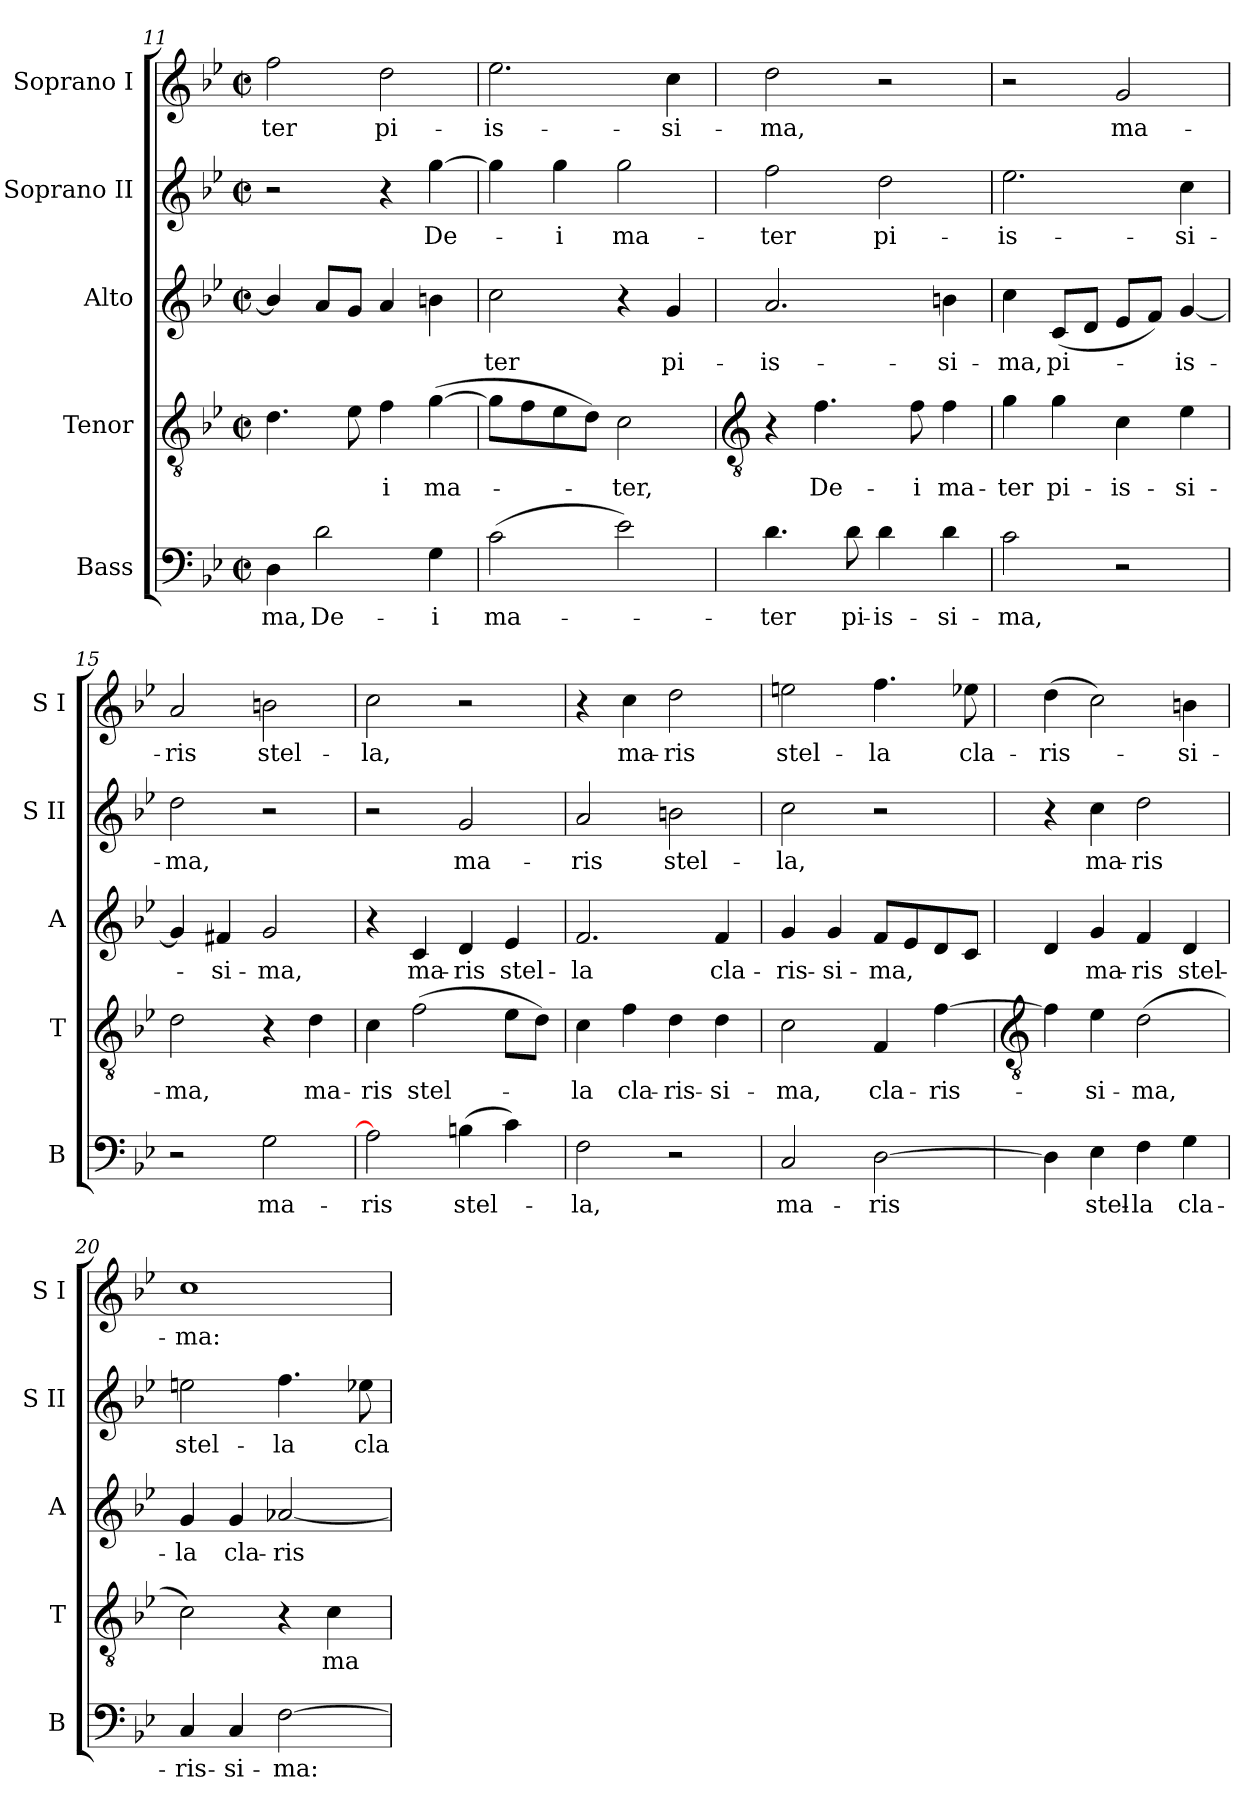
**kern	**text	**kern	**text	**kern	**text	**kern	**text	**kern	**text
*part5	*part5	*part4	*part4	*part3	*part3	*part2	*part2	*part1	*part1
*staff5	*staff5	*staff4	*staff4	*staff3	*staff3	*staff2	*staff2	*staff1	*staff1
*I"Bass	*	*I"Tenor	*	*I"Alto	*	*I"Soprano II	*	*I"Soprano I	*
*I'B	*	*I'T	*	*I'A	*	*I'S II	*	*I'S I	*
*clefF4	*	*clefGv2	*	*clefG2	*	*clefG2	*	*clefG2	*
*k[b-e-]	*	*k[b-e-]	*	*k[b-e-]	*	*k[b-e-]	*	*k[b-e-]	*
*B-:	*	*B-:	*	*B-:	*	*B-:	*	*B-:	*
*M2/2	*	*M2/2	*	*M2/2	*	*M2/2	*	*M2/2	*
*met(c|)	*	*met(c|)	*	*met(c|)	*	*met(c|)	*	*met(c|)	*
=11	=11	=11	=11	=11	=11	=11	=11	=11	=11
!	!LO:LY:b	!	!	!	!	!	!	!	!LO:LY:b
4D	-ma,	4.d	.	4b-/]	.	2r	.	2ff	-ter
!	!LO:LY:b	!	!	!	!	!	!	!	!
2d	De-	.	.	8aL	.	.	.	.	.
.	.	8e-	.	8gJ	.	.	.	.	.
!	!	!	!LO:LY:b	!	!	!	!	!	!LO:LY:b
.	.	4f	i	4a	.	4r	.	2dd	pi-
!	!LO:LY:b	!	!LO:LY:b	!	!	!	!LO:LY:b	!	!
4G	-i	(>[4g	ma-	4bn	.	[4gg	De-	.	.
=12	=12	=12	=12	=12	=12	=12	=12	=12	=12
!	!LO:LY:b	!	!	!	!LO:LY:b	!	!	!	!LO:LY:b
(>2c	ma-	8gL]	.	2cc	ter	4gg]	.	2.ee-	-is-
.	.	8f	.	.	.	.	.	.	.
!	!	!	!	!	!	!	!LO:LY:b	!	!
.	.	8e-	.	.	.	4gg	i	.	.
.	.	8dJ)	.	.	.	.	.	.	.
!	!	!	!LO:LY:b	!	!	!	!LO:LY:b	!	!
2e-)	.	2c	ter,	4r	.	2gg	ma-	.	.
!	!	!	!	!	!LO:LY:b	!	!	!	!LO:LY:b
.	.	.	.	4g	pi-	.	.	4cc	-si-
!!LO:LB:g=z
=13	=13	=13	=13	=13	=13	=13	=13	=13	=13
*	*	*clefGv2	*	*	*	*	*	*	*
!	!LO:LY:b	!	!	!	!LO:LY:b	!	!LO:LY:b	!	!LO:LY:b
4.d	ter	4r	.	2.a	-is-	2ff	-ter	2dd	-ma,
!	!	!	!LO:LY:b	!	!	!	!	!	!
.	.	4.f	De-	.	.	.	.	.	.
!	!LO:LY:b	!	!	!	!	!	!	!	!
8d	pi-	.	.	.	.	.	.	.	.
!	!LO:LY:b	!	!	!	!	!	!LO:LY:b	!	!
4d	-is-	.	.	.	.	2dd	pi-	2r	.
!	!	!	!LO:LY:b	!	!	!	!	!	!
.	.	8f	-i	.	.	.	.	.	.
!	!LO:LY:b	!	!LO:LY:b	!	!LO:LY:b	!	!	!	!
4d	-si-	4f	ma-	4bn	-si-	.	.	.	.
=14	=14	=14	=14	=14	=14	=14	=14	=14	=14
!	!LO:LY:b	!	!LO:LY:b	!	!LO:LY:b	!	!LO:LY:b	!	!
2c	-ma,	4g	-ter	4cc	-ma,	2.ee-	-is-	2r	.
!	!	!	!LO:LY:b	!	!LO:LY:b	!	!	!	!
.	.	4g	pi-	(<8cL	pi-	.	.	.	.
.	.	.	.	8dJ	.	.	.	.	.
!	!	!	!LO:LY:b	!	!	!	!	!	!LO:LY:b
2r	.	4c	-is-	8e-L	.	.	.	2g	ma-
.	.	.	.	8fJ)	.	.	.	.	.
!	!	!	!LO:LY:b	!	!LO:LY:b	!	!LO:LY:b	!	!
.	.	4e-	-si-	[4g	is-	4cc	-si-	.	.
=15	=15	=15	=15	=15	=15	=15	=15	=15	=15
!	!	!	!LO:LY:b	!	!	!	!LO:LY:b	!	!LO:LY:b
2r	.	2d	-ma,	4g]	.	2dd	-ma,	2a	-ris
!	!	!	!	!	!LO:LY:b	!	!	!	!
.	.	.	.	4f#X	si-	.	.	.	.
!	!LO:LY:b	!	!	!	!LO:LY:b	!	!	!	!LO:LY:b
2G	ma-	4r	.	2g	-ma,	2r	.	2bn	stel-
!	!	!	!LO:LY:b	!	!	!	!	!	!
.	.	4d	ma-	.	.	.	.	.	.
=16	=16	=16	=16	=16	=16	=16	=16	=16	=16
!	!LO:LY:b	!	!LO:LY:b	!	!	!	!	!	!LO:LY:b
2A]	-ris	4c	-ris	4r	.	2r	.	2cc	-la,
!	!	!	!LO:LY:b	!	!LO:LY:b	!	!	!	!
.	.	(>2f	stel-	4c	ma-	.	.	.	.
!	!LO:LY:b	!	!	!	!LO:LY:b	!	!LO:LY:b	!	!
(>4Bn	stel-	.	.	4d	-ris	2g	ma-	2r	.
!	!	!	!	!	!LO:LY:b	!	!	!	!
4c)	.	8e-L	.	4e-	stel-	.	.	.	.
.	.	8dJ)	.	.	.	.	.	.	.
=17	=17	=17	=17	=17	=17	=17	=17	=17	=17
!	!LO:LY:b	!	!LO:LY:b	!	!LO:LY:b	!	!LO:LY:b	!	!
2F	la,	4c	la	2.f	-la	2a	-ris	4r	.
!	!	!	!LO:LY:b	!	!	!	!	!	!LO:LY:b
.	.	4f	cla-	.	.	.	.	4cc	ma-
!	!	!	!LO:LY:b	!	!	!	!LO:LY:b	!	!LO:LY:b
2r	.	4d	-ris-	.	.	2bn	stel-	2dd	-ris
!	!	!	!LO:LY:b	!	!LO:LY:b	!	!	!	!
.	.	4d	-si-	4f	cla-	.	.	.	.
=18	=18	=18	=18	=18	=18	=18	=18	=18	=18
!	!LO:LY:b	!	!LO:LY:b	!	!LO:LY:b	!	!LO:LY:b	!	!LO:LY:b
2C	ma-	2c	-ma,	4g	-ris-	2cc	-la,	2een	stel-
!	!	!	!	!	!LO:LY:b	!	!	!	!
.	.	.	.	4g	-si-	.	.	.	.
!	!LO:LY:b	!	!LO:LY:b	!	!LO:LY:b	!	!	!	!LO:LY:b
[2D	-ris	4F	cla-	8fL	-ma,	2r	.	4.ff	-la
.	.	.	.	8e-	.	.	.	.	.
!	!	!	!LO:LY:b	!	!	!	!	!	!
.	.	[4f	-ris-	8d	.	.	.	.	.
!	!	!	!	!	!	!	!	!	!LO:LY:b
.	.	.	.	8cJ	.	.	.	8ee-X	cla-
!!LO:LB:g=z
=19	=19	=19	=19	=19	=19	=19	=19	=19	=19
*	*	*clefGv2	*	*	*	*	*	*	*
!	!	!	!	!	!	!	!	!	!LO:LY:b
4D]	.	4f]	.	4d	.	4r	.	(>4dd	-ris-
!	!LO:LY:b	!	!LO:LY:b	!	!LO:LY:b	!	!LO:LY:b	!	!
4E-	stel-	4e-	si-	4g	ma-	4cc	ma-	2cc)	.
!	!LO:LY:b	!	!LO:LY:b	!	!LO:LY:b	!	!LO:LY:b	!	!
4F	-la	(>2d	-ma,	4f	-ris	2dd	-ris	.	.
!	!LO:LY:b	!	!	!	!LO:LY:b	!	!	!	!LO:LY:b
4G	cla-	.	.	4d	stel-	.	.	4bn	si-
=20	=20	=20	=20	=20	=20	=20	=20	=20	=20
!	!LO:LY:b	!	!	!	!LO:LY:b	!	!LO:LY:b	!	!LO:LY:b
4C	-ris-	2c)	.	4g	-la	2een	stel-	1cc	-ma:
!	!LO:LY:b	!	!	!	!LO:LY:b	!	!	!	!
4C	-si-	.	.	4g	cla-	.	.	.	.
!	!LO:LY:b	!	!	!	!LO:LY:b	!	!LO:LY:b	!	!
[2F	-ma:	4r	.	[2a-X	-ris-	4.ff	-la	.	.
!	!	!	!LO:LY:b	!	!	!	!	!	!
.	.	4c	ma-	.	.	.	.	.	.
!	!	!	!	!	!	!	!LO:LY:b	!	!
.	.	.	.	.	.	8ee-X	cla-	.	.
=	=	=	=	=	=	=	=	=	=
*-	*-	*-	*-	*-	*-	*-	*-	*-	*-
